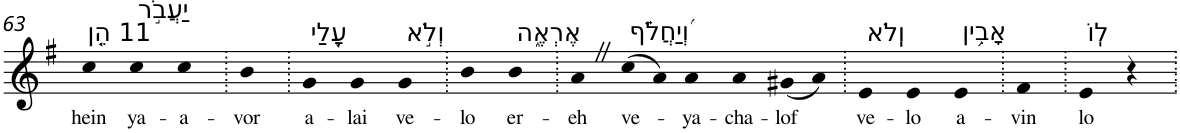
**kern	**text
*part1	*part1
*staff1	*staff1
*I"Piano	*
*I'Pno	*
!!LO:PB:g=z
*clefG2	*
*k[f#]	*
*G:	*
=63	=63
!LO:TX:a:t=11 הֵ֤ן	!
!	!LO:LY:b
4cc	hein
!LO:TX:a:t=יַעֲבֹ֣ר	!
!	!LO:LY:b
4cc	ya-
!	!LO:LY:b
4cc	-a-
=64.	=64.
!	!LO:LY:b
4b	-vor
=65.	=65.
!LO:TX:a:t=עָ֭לַי	!
!	!LO:LY:b
4g	a-
!	!LO:LY:b
4g	-lai
!LO:TX:a:t=וְלֹ֣א	!
!	!LO:LY:b
4g	ve-
=66.	=66.
!	!LO:LY:b
4b	-lo
!LO:TX:a:t=אֶרְאֶ֑ה	!
!	!LO:LY:b
4b	er-
=67.	=67.
!	!LO:LY:b
4aZ	-eh
!LO:TX:a:t=וְ֝יַחֲלֹ֗ף	!
!	!LO:LY:b
(8cc	ve-
8a)	.
!	!LO:LY:b
4a	-ya-
!	!LO:LY:b
4a	-cha-
!	!LO:LY:b
(8g#X	-lof
8a)	.
=68.	=68.
!LO:TX:a:t=וְֽלֹא	!
!	!LO:LY:b
4e	ve-
!	!LO:LY:b
4e	-lo
!LO:TX:a:t=אָבִ֥ין	!
!	!LO:LY:b
4e	a-
=69.	=69.
!	!LO:LY:b
4f#	-vin
=70.	=70.
!LO:TX:a:t=לֽוֹ	!
!	!LO:LY:b
4e	lo
4r	.
=.	=.
*-	*-
